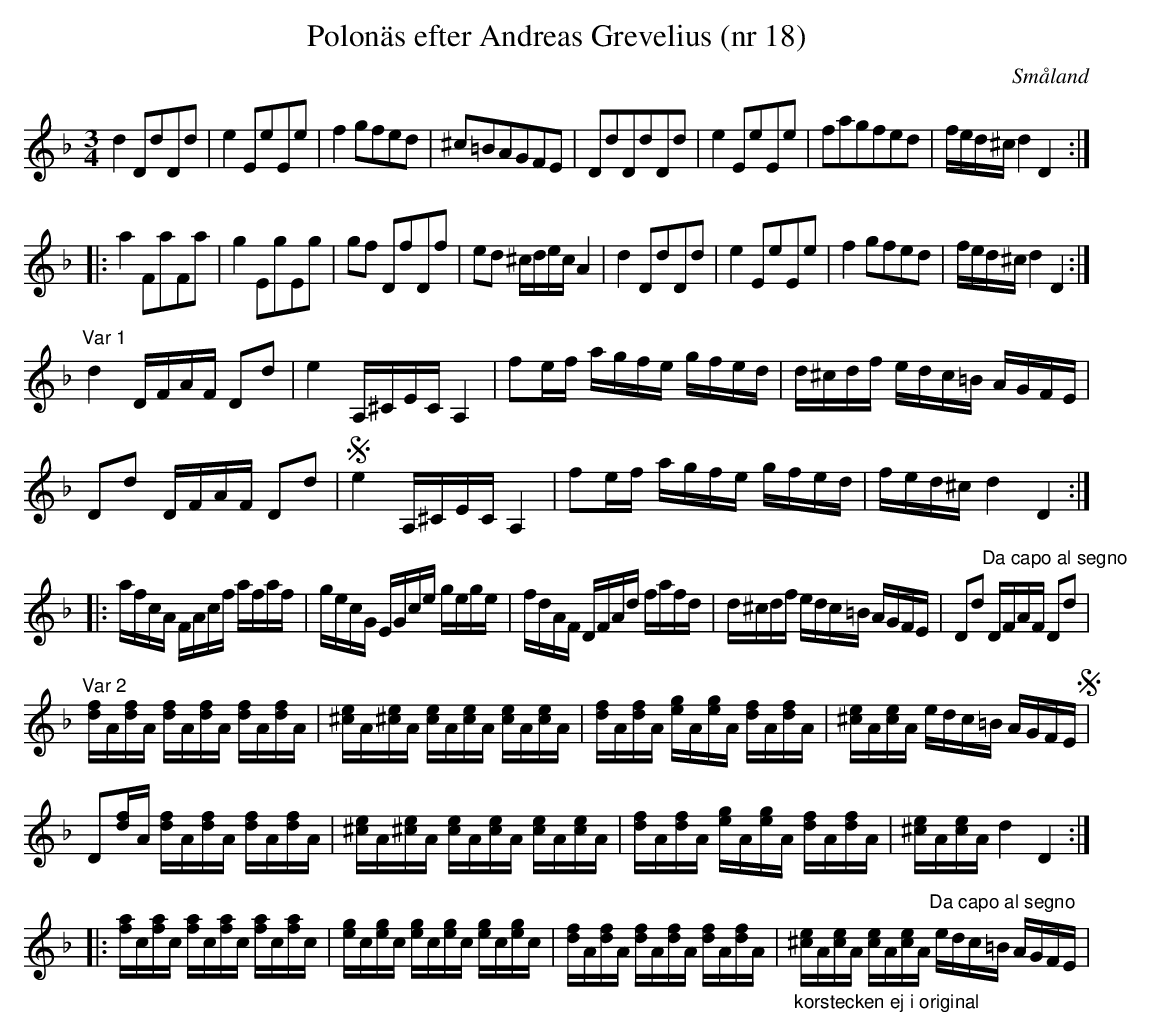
X:1
T:Polonäs efter Andreas Grevelius (nr 18)
M:3/4
L:1/8
O:Småland
K:Dm
d2 DdDd | e2 EeEe | f2 gfed | ^c=BAGFE | DdDdDd | e2 EeEe | fagfed | f/e/d/^c/ d2 D2 ::
a2 FaFa | g2 EgEg | gf DfDf | ed ^c/d/e/c/ A2 | d2 DdDd | e2 EeEe | f2 gfed |  f/e/d/^c/ d2 D2 :|
"Var 1"
L:1/16
d4 DFAF D2d2 | e4 A,^CEC A,4 | f2ef agfe gfed | d^cdf edc=B AGFE |
D2d2 DFAF D2d2 | Se4 A,^CEC A,4 | f2ef agfe gfed | fed^c d4 D4 ::
afcA FAcf afaf | gecG EGce gege | fdAF DFAd fafd | d^cdf edc=B AGFE | D2d2 "Da capo al segno" DFAF D2d2 |
"Var 2"
L:1/16
[fd]A[fd]A [fd]A[fd]A [fd]A[fd]A | [e^c]A[e^c]A [ec]A[ec]A [ec]A[ec]A | [fd]A[fd]A [ge]A[ge]A [fd]A[fd]A | [e^c]A[ec]A edc=B AGFE S |
D2[fd]A    [fd]A[fd]A [fd]A[fd]A | [e^c]A[e^c]A [ec]A[ec]A [ec]A[ec]A | [fd]A[fd]A [ge]A[ge]A [fd]A[fd]A | [e^c]A[ec]A d4 D4 ::
[af]c[af]c [af]c[af]c [af]c[af]c | [ge]c[ge]c [ge]c[ge]c [ge]c[ge]c | [fd]A[fd]A [fd]A[fd]A [fd]A[fd]A | "_korstecken ej i original"[e^c]A[ec]A [ec]A[ec]A "Da capo al segno"edc=B AGFE |
